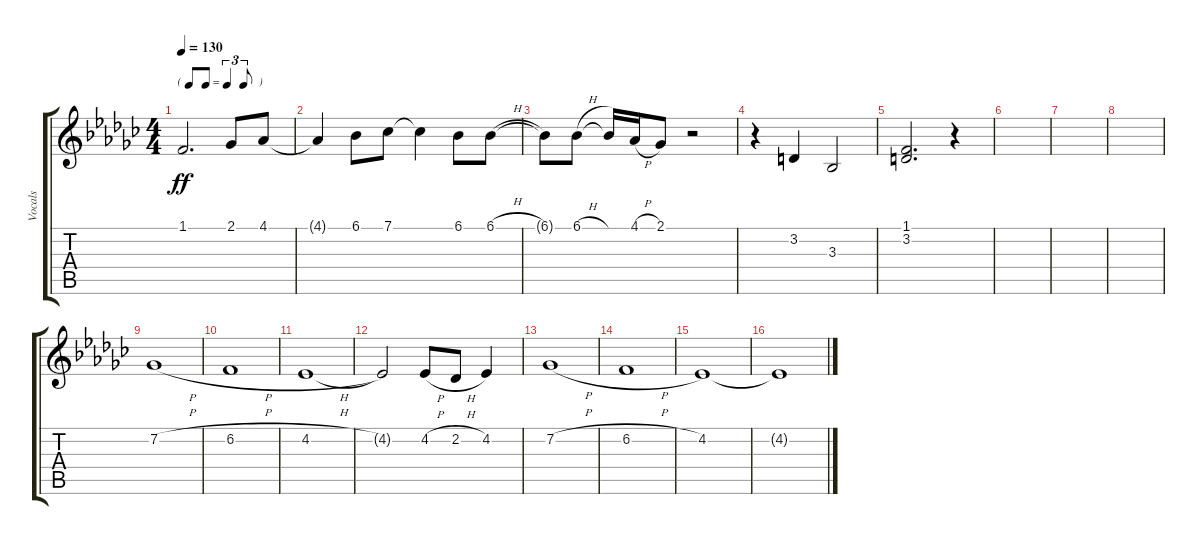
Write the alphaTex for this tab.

\track ("Vocals" "Vocals") {instrument tenorsax}
\staff {score tabs}
\tuning (E4 B3 G3 D3 A2 E2) {hide}
\ts (4 4)
\tf triplet8th
\tempo 130
\clef g2
\ks gb
1.1.2{d dy ff} 2.1.8 4.1.8 |
4.1{t}.4 6.1.8 7.1.8 7.1{t}.4 6.1.8 6.1{h}.8 |
6.1{t}.8 6.1{h}.8 6.1{t}.16 4.1{h}.16 2.1.8 r.2 |
r.4 3.2.4 3.3.2 |
(1.1 3.2).2{d} r.4 |
|
|
|
7.2{h}.1{instrument voiceoohs} |
6.2{h}.1 |
4.2{h}.1 |
4.2{t}.2 4.2{h}.8 2.2{h}.8 4.2.4 |
7.2{h}.1 |
6.2{h}.1 |
4.2.1 |
4.2{t}.1
